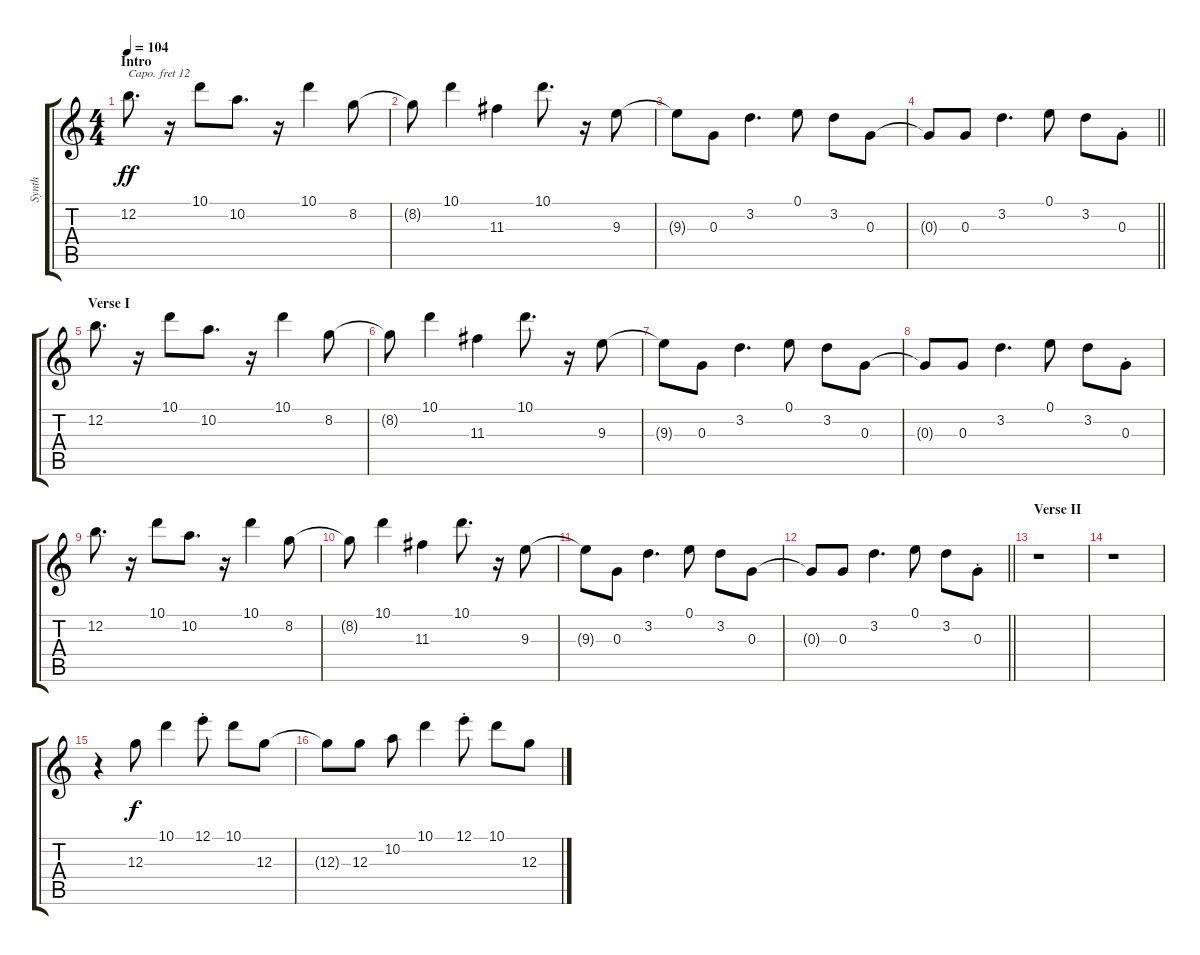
\track ("Synth" "Synth") {instrument pad5bowed}
\staff {score tabs}
\capo 12
\tuning (E4 B3 G3 D3 A2 E2) {hide}
\ts (4 4)
\section ("" "Intro")
\tempo 104
\clef g2
\ks c
12.2.8{d dy ff instrument pad5bowed} r.16 10.1.8 10.2.8{d} r.16 10.1.4 8.2.8 |
8.2{t}.8 10.1.4 11.3.4 10.1.8{d} r.16 9.3.8 |
9.3{t}.8 0.3.8 3.2.4{d} 0.1.8 3.2.8 0.3.8 |
\barLineRight lightlight
0.3{t}.8 0.3.8 3.2.4{d} 0.1.8 3.2.8 0.3{st}.8 |
\section ("" "Verse I")
12.2.8{d} r.16 10.1.8 10.2.8{d} r.16 10.1.4 8.2.8 |
8.2{t}.8 10.1.4 11.3.4 10.1.8{d} r.16 9.3.8 |
9.3{t}.8 0.3.8 3.2.4{d} 0.1.8 3.2.8 0.3.8 |
0.3{t}.8 0.3.8 3.2.4{d} 0.1.8 3.2.8 0.3{st}.8 |
12.2.8{d} r.16 10.1.8 10.2.8{d} r.16 10.1.4 8.2.8 |
8.2{t}.8 10.1.4 11.3.4 10.1.8{d} r.16 9.3.8 |
9.3{t}.8 0.3.8 3.2.4{d} 0.1.8 3.2.8 0.3.8 |
\barLineRight lightlight
0.3{t}.8 0.3.8 3.2.4{d} 0.1.8 3.2.8 0.3{st}.8 |
\section ("" "Verse II")
r.1 |
r.1 |
r.4 12.3.8{dy f} 10.1.4 12.1{st}.8 10.1.8 12.3.8 |
12.3{t}.8 12.3.8 10.2.8 10.1.4 12.1{st}.8 10.1.8 12.3.8
